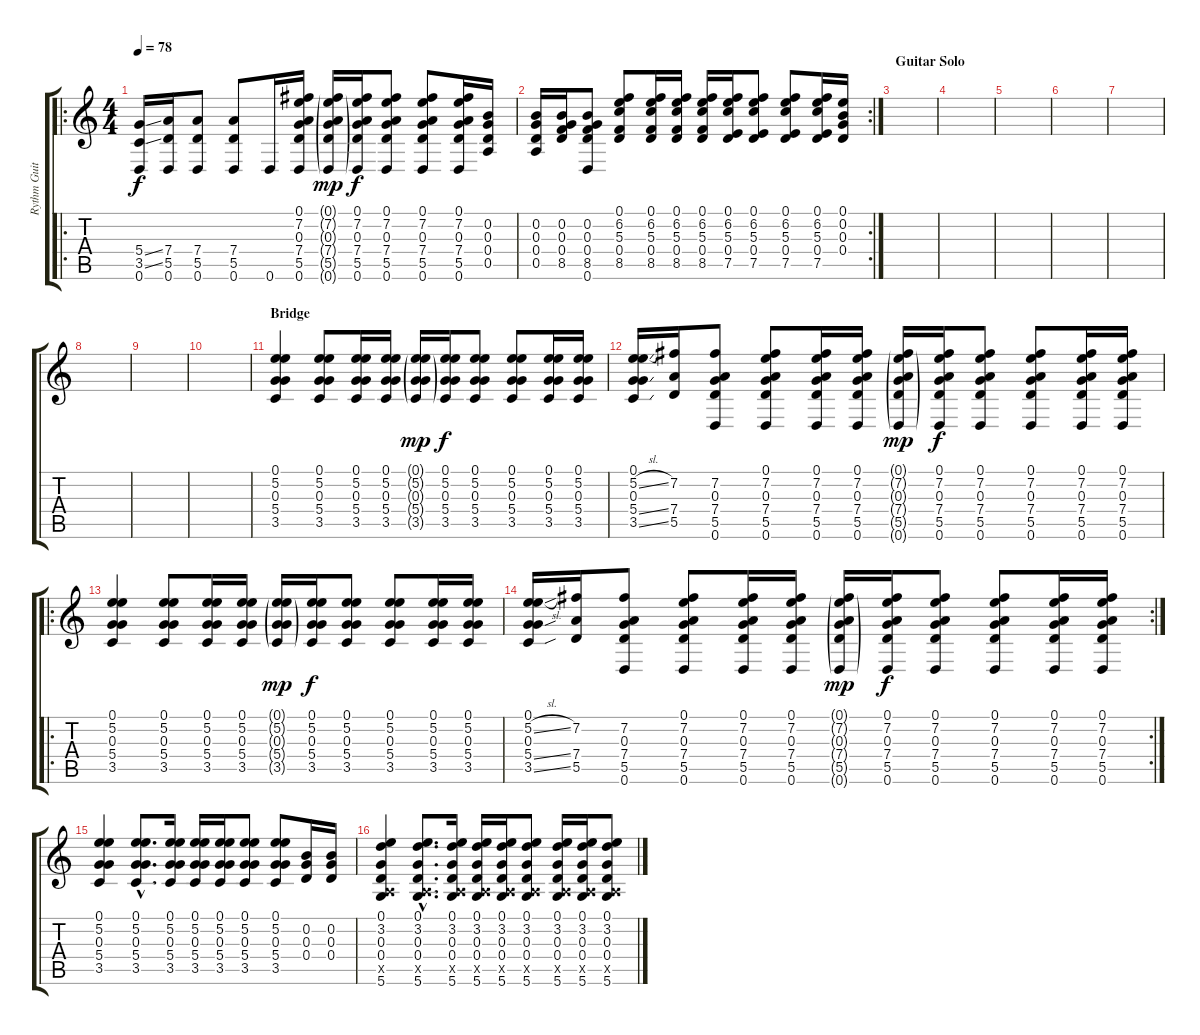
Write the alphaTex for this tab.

\track ("Rythm Guitar Acoustic Dropped D" "Rythm Guit") {instrument acousticguitarsteel}
\staff {score tabs}
\tuning (E4 B3 G3 D3 A2 D2) {hide}
\ro
\ts (4 4)
\tempo 78
\clef g2
\ks c
(5.4{ss} 3.5{ss} 0.6).16{dy f} (7.4 5.5 0.6).16 (7.4 5.5 0.6).8 (7.4 5.5 0.6).8 0.6.16 (0.1 7.2 0.3 7.4 5.5 0.6).16 (0.1{g} 7.2{g} 0.3{g} 7.4{g} 5.5{g} 0.6{g}).16{dy mp} (0.1 7.2 0.3 7.4 5.5 0.6).16{dy f} (0.1 7.2 0.3 7.4 5.5 0.6).8 (0.1 7.2 0.3 7.4 5.5 0.6).8 (0.1 7.2 0.3 7.4 5.5 0.6).16 (0.2 0.3 0.4 0.5).16 |
\rc 2
(0.2 0.3 0.4 0.5).16 (0.2 0.3 0.4 8.5).16 (0.2 0.3 0.4 8.5 0.6).8 (0.1 6.2 5.3 0.4 8.5).8 (0.1 6.2 5.3 0.4 8.5).16 (0.1 6.2 5.3 0.4 8.5).16 (0.1 6.2 5.3 0.4 8.5).16 (0.1 6.2 5.3 0.4 7.5).16 (0.1 6.2 5.3 0.4 7.5).8 (0.1 6.2 5.3 0.4 7.5).8 (0.1 6.2 5.3 0.4 7.5).16 (0.1 0.2 0.3 0.4).16 |
\section ("" "Guitar Solo")
|
|
|
|
|
|
|
|
\section ("" "Bridge")
(0.1 5.2 0.3 5.4 3.5).4 (0.1 5.2 0.3 5.4 3.5).8 (0.1 5.2 0.3 5.4 3.5).16 (0.1 5.2 0.3 5.4 3.5).16 (0.1{g} 5.2{g} 0.3{g} 5.4{g} 3.5{g}).16{dy mp} (0.1 5.2 0.3 5.4 3.5).16{dy f} (0.1 5.2 0.3 5.4 3.5).8 (0.1 5.2 0.3 5.4 3.5).8 (0.1 5.2 0.3 5.4 3.5).16 (0.1 5.2 0.3 5.4 3.5).16 |
(0.1 5.2{sl} 0.3 5.4{ss} 3.5{ss}).16 (7.2 7.4 5.5).16 (7.2 0.3 7.4 5.5 0.6).8 (0.1 7.2 0.3 7.4 5.5 0.6).8 (0.1 7.2 0.3 7.4 5.5 0.6).16 (0.1 7.2 0.3 7.4 5.5 0.6).16 (0.1{g} 7.2{g} 0.3{g} 7.4{g} 5.5{g} 0.6{g}).16{dy mp} (0.1 7.2 0.3 7.4 5.5 0.6).16{dy f} (0.1 7.2 0.3 7.4 5.5 0.6).8 (0.1 7.2 0.3 7.4 5.5 0.6).8 (0.1 7.2 0.3 7.4 5.5 0.6).16 (0.1 7.2 0.3 7.4 5.5 0.6).16 |
\ro
(0.1 5.2 0.3 5.4 3.5).4 (0.1 5.2 0.3 5.4 3.5).8 (0.1 5.2 0.3 5.4 3.5).16 (0.1 5.2 0.3 5.4 3.5).16 (0.1{g} 5.2{g} 0.3{g} 5.4{g} 3.5{g}).16{dy mp} (0.1 5.2 0.3 5.4 3.5).16{dy f} (0.1 5.2 0.3 5.4 3.5).8 (0.1 5.2 0.3 5.4 3.5).8 (0.1 5.2 0.3 5.4 3.5).16 (0.1 5.2 0.3 5.4 3.5).16 |
\rc 2
(0.1 5.2{sl} 0.3 5.4{ss} 3.5{ss}).16 (7.2 7.4 5.5).16 (7.2 0.3 7.4 5.5 0.6).8 (0.1 7.2 0.3 7.4 5.5 0.6).8 (0.1 7.2 0.3 7.4 5.5 0.6).16 (0.1 7.2 0.3 7.4 5.5 0.6).16 (0.1{g} 7.2{g} 0.3{g} 7.4{g} 5.5{g} 0.6{g}).16{dy mp} (0.1 7.2 0.3 7.4 5.5 0.6).16{dy f} (0.1 7.2 0.3 7.4 5.5 0.6).8 (0.1 7.2 0.3 7.4 5.5 0.6).8 (0.1 7.2 0.3 7.4 5.5 0.6).16 (0.1 7.2 0.3 7.4 5.5 0.6).16 |
(0.1 5.2 0.3 5.4 3.5).4 (0.1{hac} 5.2{hac} 0.3{hac} 5.4{hac} 3.5{hac}).8{d} (0.1 5.2 0.3 5.4 3.5).16 (0.1 5.2 0.3 5.4 3.5).16 (0.1 5.2 0.3 5.4 3.5).16 (0.1 5.2 0.3 5.4 3.5).8 (0.1 5.2 0.3 5.4 3.5).8 (0.2 0.3 0.4).16 (0.2 0.3 0.4).16 |
(0.1 3.2 0.3 0.4 0.5{x} 5.6).4 (0.1{hac} 3.2{hac} 0.3{hac} 0.4{hac} 0.5{hac x} 5.6{hac}).8{d} (0.1 3.2 0.3 0.4 0.5{x} 5.6).16 (0.1 3.2 0.3 0.4 0.5{x} 5.6).16 (0.1 3.2 0.3 0.4 0.5{x} 5.6).16 (0.1 3.2 0.3 0.4 0.5{x} 5.6).8 (0.1 3.2 0.3 0.4 0.5{x} 5.6).16 (0.1 3.2 0.3 0.4 0.5{x} 5.6).16 (0.1 3.2 0.3 0.4 0.5{x} 5.6).8
